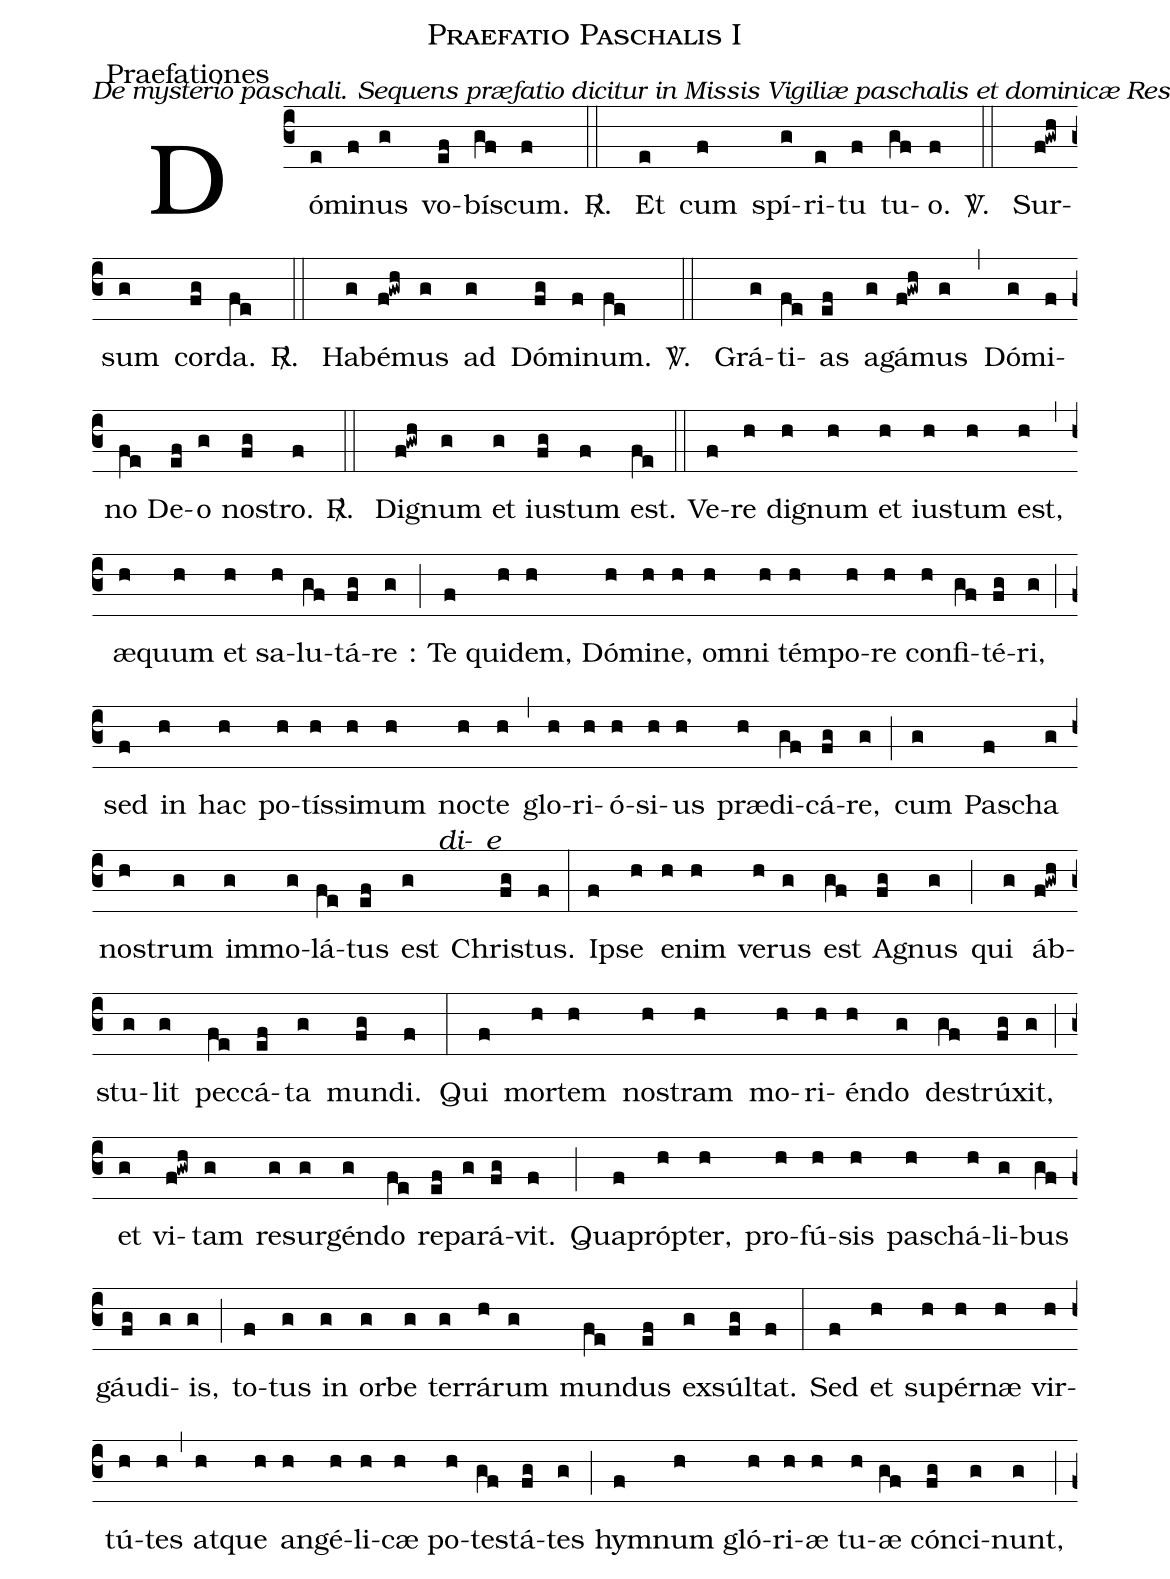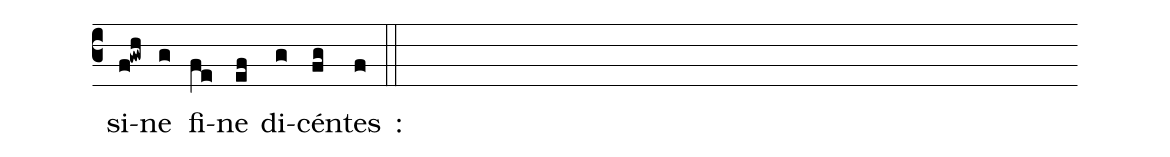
name:Praefatio Paschalis I;
office-part:Praefationes;
commentary:De mysterio paschali. Sequens præfatio dicitur in Missis Vigiliæ paschalis et dominicæ Resurrectionis; et per totam octavam Paschæ. In Missa Vigiliæ paschalis dicitur : in hac potíssimum nocte ; in aliis Missis : in hac potíssimum die .;
%%
(c3)Dó(e)mi(f)nus(g) vo(ef)bís(gf)cum.(f)
<sp>R/</sp>. (::) Et(e) cum(f) spí(g)ri(e)tu(f) tu(gf)o.(f)
<sp>V/</sp>. (::) Sur(f!gwh)sum(g) cor(fg)da.(fe)
<sp>R/</sp>. (::) Ha(g)bé(f!gwh)mus(g) ad(g) Dó(fg)mi(f)num.(fe)
<sp>V/</sp>. (::) Grá(g)ti(fe)as(ef) a(g)gá(f!gwh)mus(g) (,)
Dó(g)mi(f)no(fe) De(ef)o(g) no(fg)stro.(f)
<sp>R/</sp>. (::) Di(f!gwh)gnum(g) et(g) iu(fg)stum(f) est.(fe)
(::) Ve(f)re(h) di(h)gnum(h) et(h) ius(h)tum(h) est,(h) (,) <sp>ae</sp>(h)quum(h) et(h) sa(h)lu(gf)tá(fg)re(g) :(;) Te(f) qui(h)dem,(h) Dó(h)mi(h)ne,(h) om(h)ni(h) tém(h)po(h)re(h) con(h)fi(gf)té(fg)ri,(g) (;) sed(f) in(h) hac(h) po(h)tís(h)si(h)mum(h) noc[di-](h)te[e](h)  (,) glo(h)ri(h)ó(h)si-(h)us(h) pr<sp>ae</sp>(h)di(gf)cá(fg)re,(g) (;) cum(g) Pas(f)cha(g) nos(h)trum(g) im(g)mo(g)lá(fe)tus(ef) est(g) Chris(fg)tus.(f) (:) Ip(f)se(h) e(h)nim(h) ve(h)rus(g) est(gf) Ag(fg)nus(g) (;) qui(g) áb(f!gwh)stu(g)lit(g) pec(fe)cá(ef)ta(g) mun(fg)di.(f) (:) Qui(f) mor(h)tem(h) nos(h)tram(h) mo(h)ri-(h)én(h)do(g) des(gf)trú(fg)xit,(g) (;) et(g) vi(f!gwh)tam(g) re(g)sur(g)gén(g)do(fe) re(ef)pa(g)rá(fg)vit.(f) (;) Qua(f)próp(h)ter,(h) pro(h)fú(h)sis(h) pas(h)chá(h)li(g)bus(gf) gáu(fg)di(g)is,(g) (;) to(f)tus(g) in(g) or(g)be(g) ter(g)rá(h)rum(g) mun(fe)dus(ef) ex(g)súl(fg)tat.(f) (:) Sed(f) et(h) su(h)pér(h)n<sp>ae</sp>(h) vir(h)tú(h)tes(h) (,) at(h)que(h) an(h)gé(h)li(h)c<sp>ae</sp>(h) po(h)tes(gf)tá(fg)tes(g) (;) hym(f)num(h) gló(h)ri(h)<sp>ae</sp>(h) tu(h)<sp>ae</sp>(gf) cón(fg)ci-(g)nunt,(g) (;) si(f!gwh)ne(g) fi(fe)ne(ef) di(g)cén(fg)tes(f) :(::)
